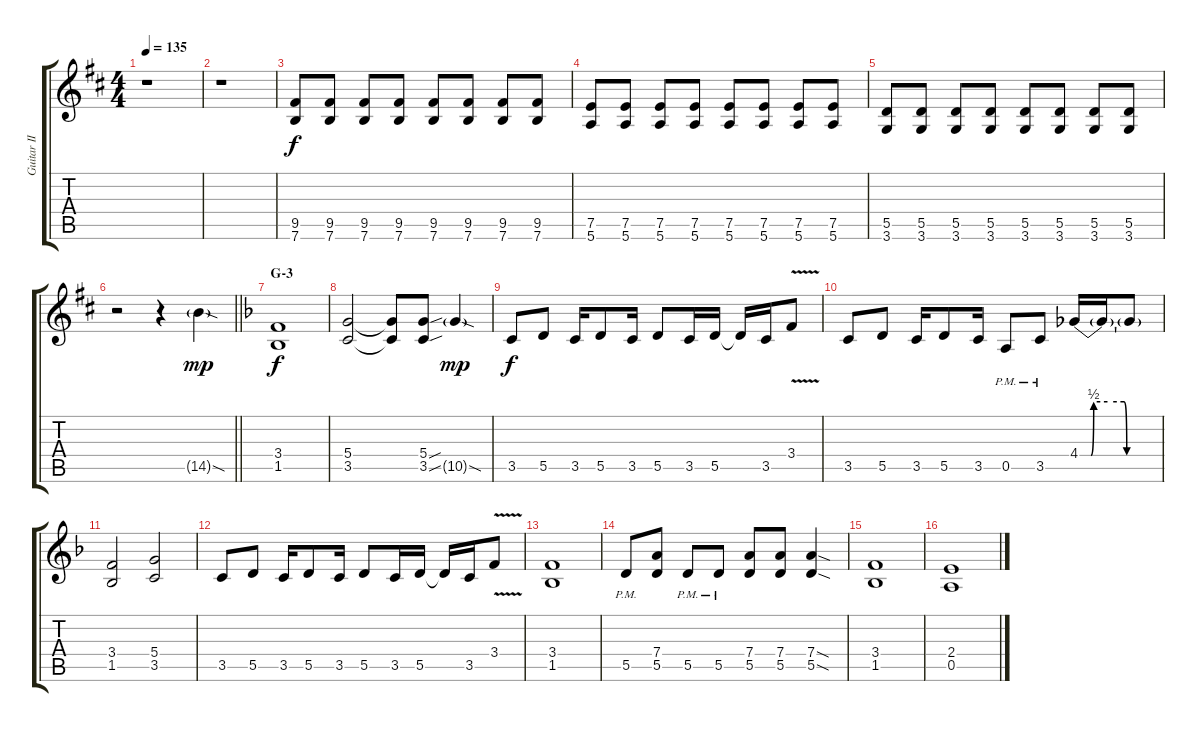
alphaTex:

\track ("Guitar II" "Guitar II") {instrument overdrivenguitar}
\staff {score tabs}
\tuning (E4 B3 G3 D3 A2 E2) {hide}
\ts (4 4)
\tempo 135
\clef g2
\ks d
r.1{dy f} |
r.1 |
(9.5 7.6).8 (9.5 7.6).8 (9.5 7.6).8 (9.5 7.6).8 (9.5 7.6).8 (9.5 7.6).8 (9.5 7.6).8 (9.5 7.6).8 |
(7.5 5.6).8 (7.5 5.6).8 (7.5 5.6).8 (7.5 5.6).8 (7.5 5.6).8 (7.5 5.6).8 (7.5 5.6).8 (7.5 5.6).8 |
(5.5 3.6).8 (5.5 3.6).8 (5.5 3.6).8 (5.5 3.6).8 (5.5 3.6).8 (5.5 3.6).8 (5.5 3.6).8 (5.5 3.6).8 |
\barLineRight lightlight
r.2 r.4 14.5{sod g}.4{dy mp} |
\section ("" "G-3")
\ks f
(3.4 1.5).1{dy f} |
(5.4 3.5).2 (5.4{t} 3.5{t}).8 (5.4{sou} 3.5{sou}).8 10.5{sod g}.4{dy mp} |
3.5.8{dy f} 5.5.8 3.5.16 5.5.8 3.5.16 5.5.8 3.5.16 5.5.16 5.5{t}.16 3.5.16 3.4{v}.8 |
3.5.8 5.5.8 3.5.16 5.5.8 3.5.16 0.5{pm}.8 3.5{pm}.8 4.4{be (custom 0 0 8 0 10 2 20 2 32 2 34 0 41 0 60 0)}.16 4.4{t}.16 4.4{t}.8 |
(3.4 1.5).2 (5.4 3.5).2 |
3.5.8 5.5.8 3.5.16 5.5.8 3.5.16 5.5.8 3.5.16 5.5.16 5.5{t}.16 3.5.16 3.4{v}.8 |
(3.4 1.5).1 |
5.5{pm}.8 (7.4 5.5).8 5.5{pm}.8 5.5{pm}.8 (7.4 5.5).8 (7.4 5.5).8 (7.4{sod} 5.5{sod}).4 |
(3.4 1.5).1 |
(2.4 0.5).1
